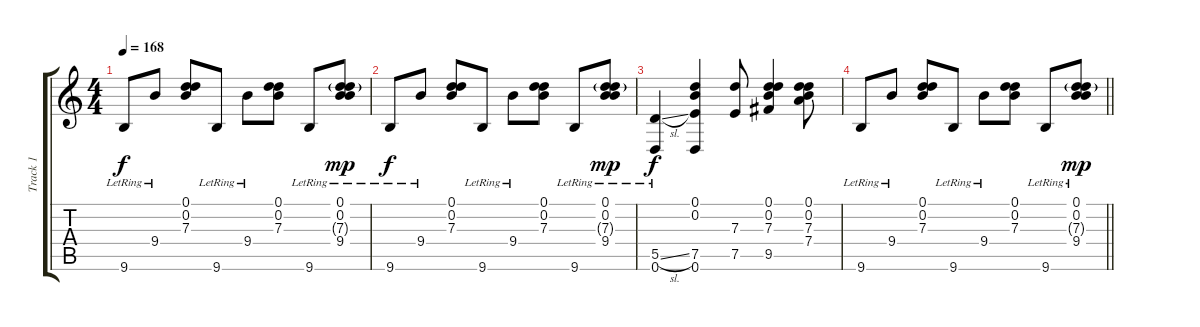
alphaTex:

\track ("Track 1" "Track 1") {instrument acousticguitarsteel}
\staff {score tabs}
\tuning (D4 B3 G3 D3 A2 D2) {hide}
\ts (4 4)
\tempo 168
\clef g2
\ks c
9.6{lr}.8{dy f} 9.4{lr}.8 (0.1 0.2 7.3).8 9.6{lr}.8 9.4{lr}.8 (0.1 0.2 7.3).8 9.6{lr}.8 (0.1 0.2 7.3{g} 9.4{lr}).8{dy mp} |
9.6{lr}.8{dy f} 9.4{lr}.8 (0.1 0.2 7.3).8 9.6{lr}.8 9.4{lr}.8 (0.1 0.2 7.3).8 9.6{lr}.8 (0.1 0.2 7.3{g} 9.4{lr}).8{dy mp} |
(5.5{sl} 0.6{lr}).4{dy f} (0.1 0.2 7.5 0.6).4 (7.3 7.5).8 (0.1 0.2 7.3 9.5).4 (0.1 0.2 7.3 7.4).8 |
\barLineRight lightlight
9.6{lr}.8 9.4{lr}.8 (0.1 0.2 7.3).8 9.6{lr}.8 9.4{lr}.8 (0.1 0.2 7.3).8 9.6{lr}.8 (0.1 0.2 7.3{g} 9.4{lr}).8{dy mp}
